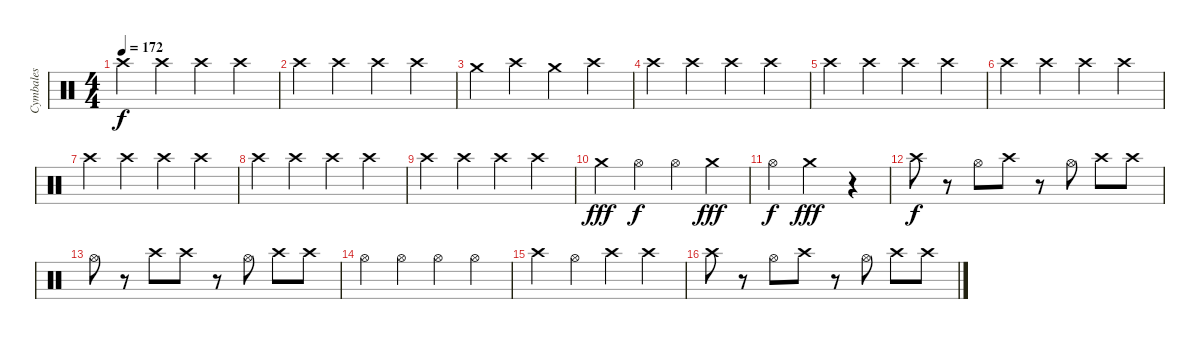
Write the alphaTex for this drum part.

\track ("Cymbales" "Cymbales") {instrument percussion}
\staff {score}
\articulation defaults
\ts (4 4)
\tempo 172
\clef neutral
\ks c "Crash high (hit)".4{dy f} "Crash high (hit)".4 "Crash high (hit)".4 "Crash high (hit)".4
|
"Crash high (hit)".4 "Crash high (hit)".4 "Crash high (hit)".4 "Crash high (hit)".4 |
"Crash medium (hit)".4 "Crash high (hit)".4 "Crash medium (hit)".4 "Crash high (hit)".4 |
"Crash high (hit)".4 "Crash high (hit)".4 "Crash high (hit)".4 "Crash high (hit)".4 |
"Crash high (hit)".4 "Crash high (hit)".4 "Crash high (hit)".4 "Crash high (hit)".4 |
"Crash high (hit)".4 "Crash high (hit)".4 "Crash high (hit)".4 "Crash high (hit)".4 |
"Crash high (hit)".4 "Crash high (hit)".4 "Crash high (hit)".4 "Crash high (hit)".4 |
"Crash high (hit)".4 "Crash high (hit)".4 "Crash high (hit)".4 "Crash high (hit)".4 |
"Crash high (hit)".4 "Crash high (hit)".4 "Crash high (hit)".4 "Crash high (hit)".4 |
"Crash medium (hit)".4{dy fff} "Hi-Hat (open)".4{dy f} "Hi-Hat (open)".4 "Crash medium (hit)".4{dy fff} |
"Hi-Hat (open)".4{dy f} "Crash medium (hit)".2{dy fff} r.4 |
"Crash high (hit)".8{dy f} r.8 "Hi-Hat (open)".8 "Crash high (hit)".8 r.8 "Hi-Hat (open)".8 "Crash high (hit)".8 "Crash high (hit)".8 |
"Hi-Hat (open)".8 r.8 "Crash high (hit)".8 "Crash high (hit)".8 r.8 "Hi-Hat (open)".8 "Crash high (hit)".8 "Crash high (hit)".8 |
"Hi-Hat (open)".4 "Hi-Hat (open)".4 "Hi-Hat (open)".4 "Hi-Hat (open)".4 |
"Crash high (hit)".4 "Hi-Hat (open)".4 "Crash high (hit)".4 "Crash high (hit)".4 |
"Crash high (hit)".8 r.8 "Hi-Hat (open)".8 "Crash high (hit)".8 r.8 "Hi-Hat (open)".8 "Crash high (hit)".8 "Crash high (hit)".8
